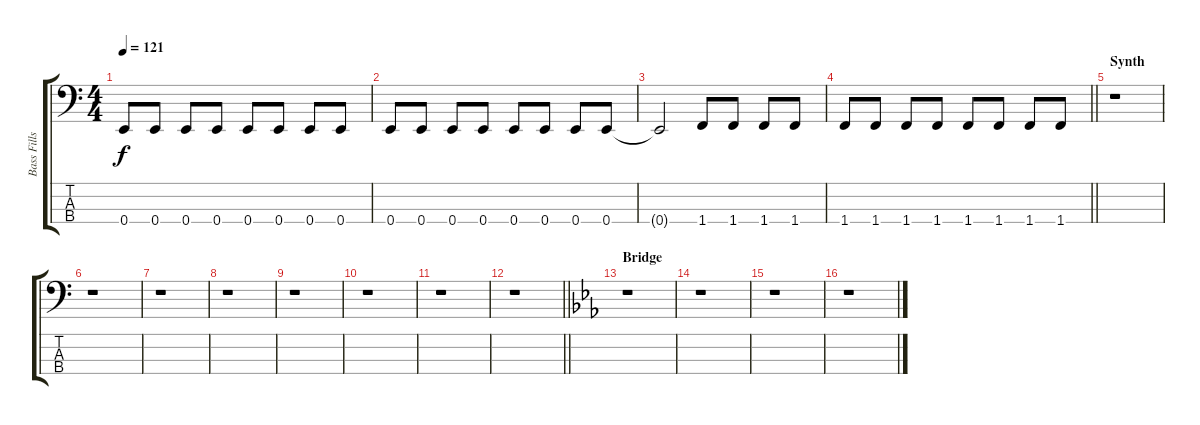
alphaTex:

\track ("Bass Fills" "Bass Fills") {instrument electricbassfinger}
\staff {score tabs}
\tuning (G2 D2 A1 E1) {hide}
\ts (4 4)
\tempo 121
\clef f4
\ks c
0.4.8{dy f} 0.4.8 0.4.8 0.4.8 0.4.8 0.4.8 0.4.8 0.4.8 |
0.4.8 0.4.8 0.4.8 0.4.8 0.4.8 0.4.8 0.4.8 0.4.8 |
0.4{t}.2 1.4.8 1.4.8 1.4.8 1.4.8 |
\barLineRight lightlight
1.4.8 1.4.8 1.4.8 1.4.8 1.4.8 1.4.8 1.4.8 1.4.8 |
\section ("" "Synth")
r.1 |
r.1 |
r.1 |
r.1 |
r.1 |
r.1 |
r.1 |
\barLineRight lightlight
r.1 |
\section ("" "Bridge")
\ks eb
r.1 |
r.1 |
r.1 |
r.1
